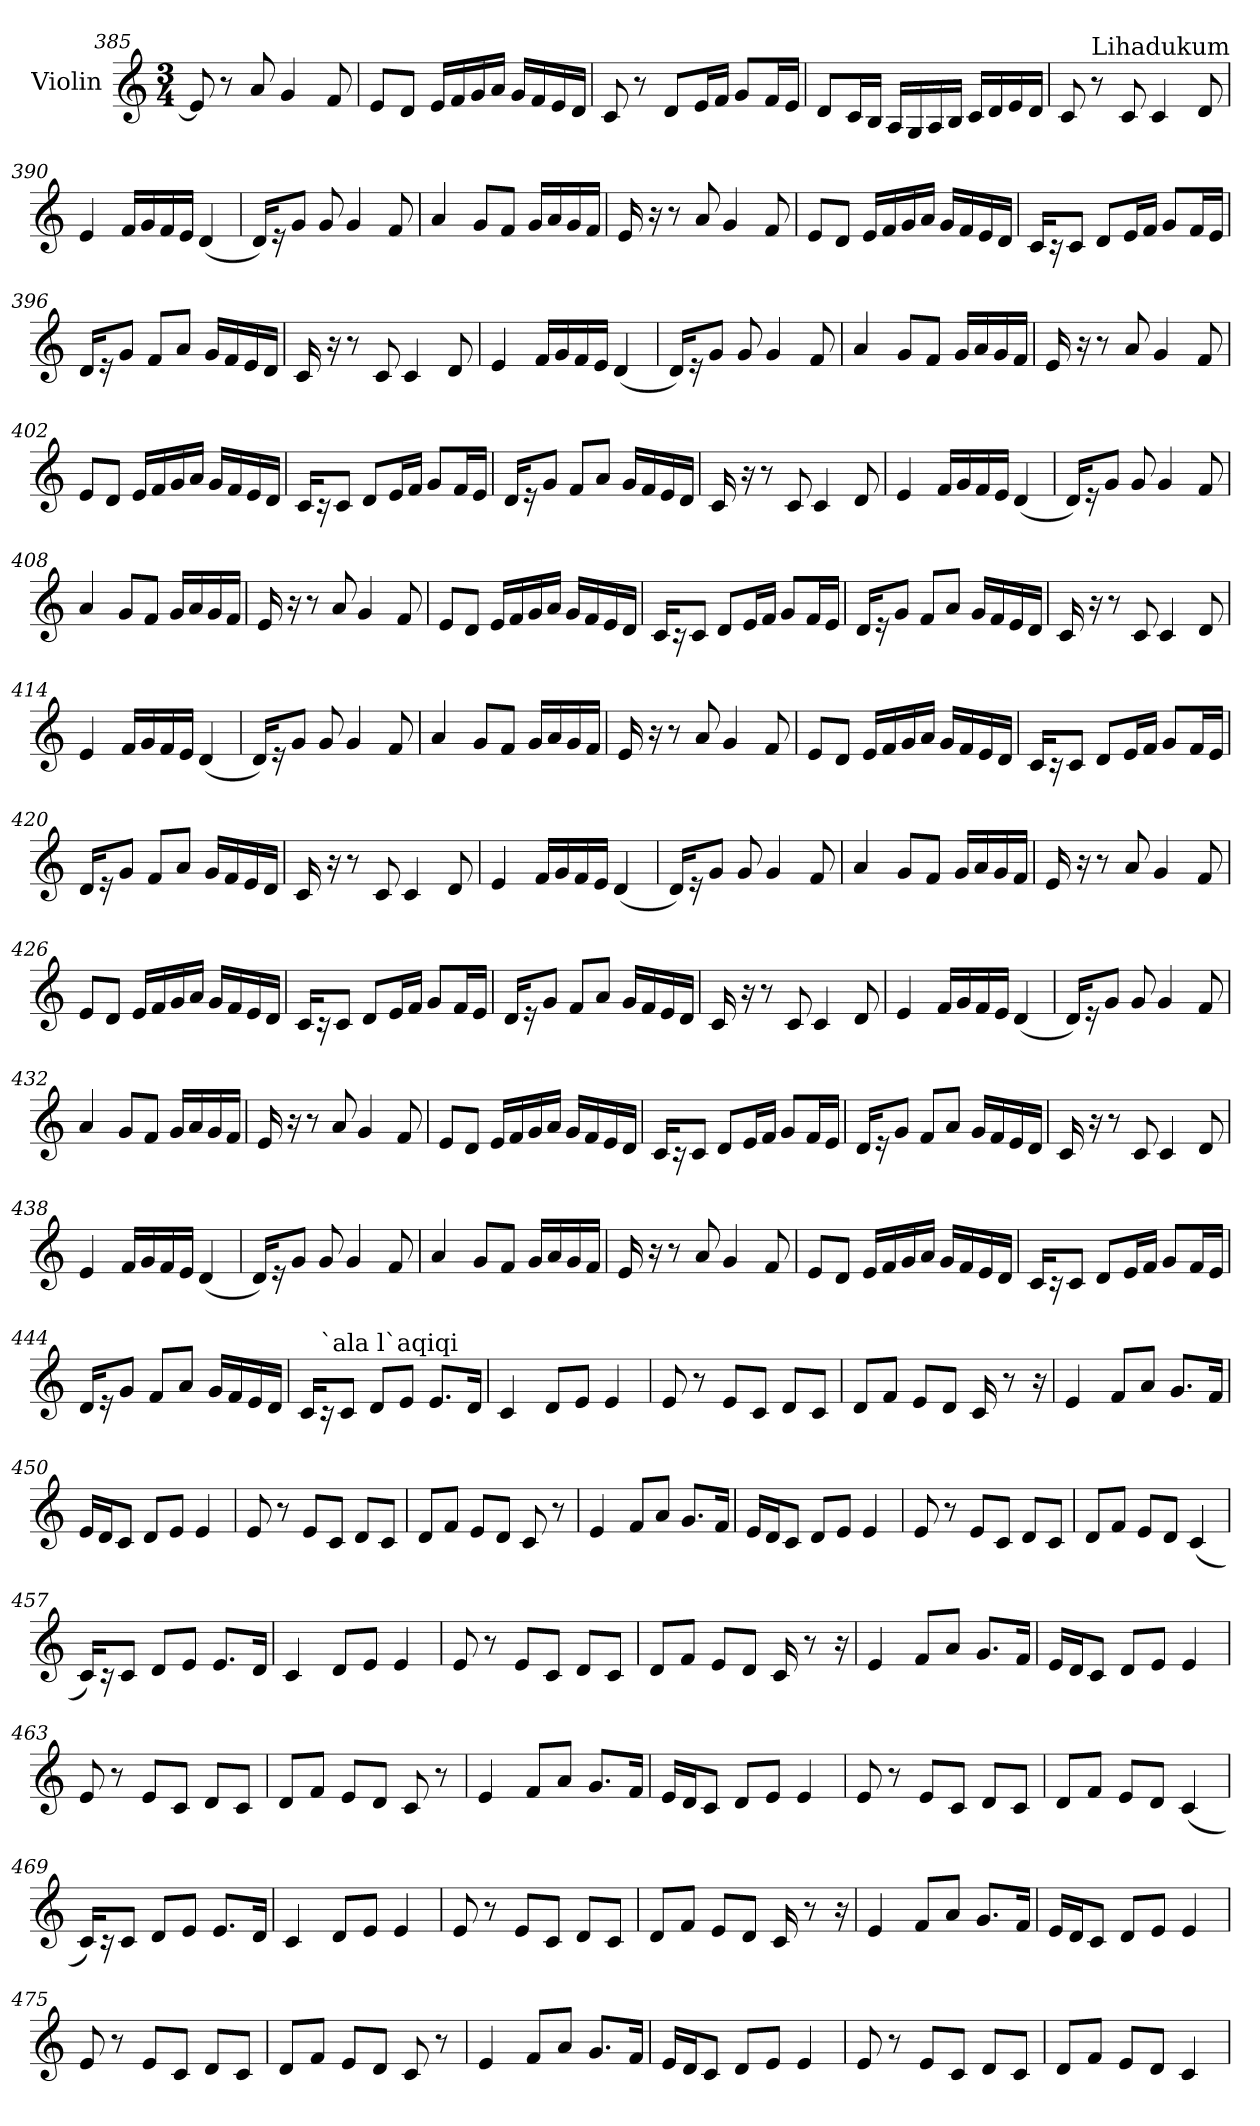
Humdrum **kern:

**kern
*part1
*staff1
*I"Violin
*clefG2
*k[]
*M3/4
=385
8e/]
8r
8a/
4g/
8f/
=386
8e/L
8d/J
16e/LL
16f/
16g/
16a/JJ
16g/LL
16f/
16e/
16d/JJ
!!LO:LB:g=z
=387
8c/
8r
8d/L
16e/L
16f/JJ
8g/L
16f/L
16e/JJ
=388
8d/L
16c/L
16B/JJ
16A/LL
16G/
16A/
16B/JJ
16c/LL
16d/
16e/
16d/JJ
=389
8c/
!LO:TX:a:t=Lihadukum
8r
8c/
4c/
8d/
=390
4e/
16f/LL
16g/
16f/
16e/JJ
(<4d/
=391
16d/KL)
16r
8g/J
8g/
4g/
8f/
!!LO:LB:g=z
=392
4a/
8g/L
8f/J
16g/LL
16a/
16g/
16f/JJ
=393
16e/
16r
8r
8a/
4g/
8f/
=394
8e/L
8d/J
16e/LL
16f/
16g/
16a/JJ
16g/LL
16f/
16e/
16d/JJ
=395
16c/KL
16r
8c/J
8d/L
16e/L
16f/JJ
8g/L
16f/L
16e/JJ
=396
16d/KL
16r
8g/J
8f/L
8a/J
16g/LL
16f/
16e/
16d/JJ
!!LO:LB:g=z
=397
16c/
16r
8r
8c/
4c/
8d/
=398
4e/
16f/LL
16g/
16f/
16e/JJ
(<4d/
=399
16d/KL)
16r
8g/J
8g/
4g/
8f/
=400
4a/
8g/L
8f/J
16g/LL
16a/
16g/
16f/JJ
=401
16e/
16r
8r
8a/
4g/
8f/
!!LO:PB:g=z
=402
8e/L
8d/J
16e/LL
16f/
16g/
16a/JJ
16g/LL
16f/
16e/
16d/JJ
=403
16c/KL
16r
8c/J
8d/L
16e/L
16f/JJ
8g/L
16f/L
16e/JJ
=404
16d/KL
16r
8g/J
8f/L
8a/J
16g/LL
16f/
16e/
16d/JJ
=405
16c/
16r
8r
8c/
4c/
8d/
=406
4e/
16f/LL
16g/
16f/
16e/JJ
(<4d/
!!LO:LB:g=z
=407
16d/KL)
16r
8g/J
8g/
4g/
8f/
=408
4a/
8g/L
8f/J
16g/LL
16a/
16g/
16f/JJ
=409
16e/
16r
8r
8a/
4g/
8f/
=410
8e/L
8d/J
16e/LL
16f/
16g/
16a/JJ
16g/LL
16f/
16e/
16d/JJ
=411
16c/KL
16r
8c/J
8d/L
16e/L
16f/JJ
8g/L
16f/L
16e/JJ
!!LO:LB:g=z
=412
16d/KL
16r
8g/J
8f/L
8a/J
16g/LL
16f/
16e/
16d/JJ
=413
16c/
16r
8r
8c/
4c/
8d/
=414
4e/
16f/LL
16g/
16f/
16e/JJ
(<4d/
=415
16d/KL)
16r
8g/J
8g/
4g/
8f/
=416
4a/
8g/L
8f/J
16g/LL
16a/
16g/
16f/JJ
!!LO:LB:g=z
=417
16e/
16r
8r
8a/
4g/
8f/
=418
8e/L
8d/J
16e/LL
16f/
16g/
16a/JJ
16g/LL
16f/
16e/
16d/JJ
=419
16c/KL
16r
8c/J
8d/L
16e/L
16f/JJ
8g/L
16f/L
16e/JJ
=420
16d/KL
16r
8g/J
8f/L
8a/J
16g/LL
16f/
16e/
16d/JJ
=421
16c/
16r
8r
8c/
4c/
8d/
!!LO:LB:g=z
=422
4e/
16f/LL
16g/
16f/
16e/JJ
(<4d/
=423
16d/KL)
16r
8g/J
8g/
4g/
8f/
=424
4a/
8g/L
8f/J
16g/LL
16a/
16g/
16f/JJ
=425
16e/
16r
8r
8a/
4g/
8f/
=426
8e/L
8d/J
16e/LL
16f/
16g/
16a/JJ
16g/LL
16f/
16e/
16d/JJ
!!LO:LB:g=z
=427
16c/KL
16r
8c/J
8d/L
16e/L
16f/JJ
8g/L
16f/L
16e/JJ
=428
16d/KL
16r
8g/J
8f/L
8a/J
16g/LL
16f/
16e/
16d/JJ
=429
16c/
16r
8r
8c/
4c/
8d/
=430
4e/
16f/LL
16g/
16f/
16e/JJ
(<4d/
=431
16d/KL)
16r
8g/J
8g/
4g/
8f/
!!LO:LB:g=z
=432
4a/
8g/L
8f/J
16g/LL
16a/
16g/
16f/JJ
=433
16e/
16r
8r
8a/
4g/
8f/
=434
8e/L
8d/J
16e/LL
16f/
16g/
16a/JJ
16g/LL
16f/
16e/
16d/JJ
=435
16c/KL
16r
8c/J
8d/L
16e/L
16f/JJ
8g/L
16f/L
16e/JJ
=436
16d/KL
16r
8g/J
8f/L
8a/J
16g/LL
16f/
16e/
16d/JJ
!!LO:LB:g=z
=437
16c/
16r
8r
8c/
4c/
8d/
=438
4e/
16f/LL
16g/
16f/
16e/JJ
(<4d/
=439
16d/KL)
16r
8g/J
8g/
4g/
8f/
=440
4a/
8g/L
8f/J
16g/LL
16a/
16g/
16f/JJ
=441
16e/
16r
8r
8a/
4g/
8f/
!!LO:PB:g=z
=442
8e/L
8d/J
16e/LL
16f/
16g/
16a/JJ
16g/LL
16f/
16e/
16d/JJ
=443
16c/KL
16r
8c/J
8d/L
16e/L
16f/JJ
8g/L
16f/L
16e/JJ
=444
16d/KL
16r
8g/J
8f/L
8a/J
16g/LL
16f/
16e/
16d/JJ
=445
16c/KL
!LO:TX:a:t=`ala l`aqiqi
16r
8c/J
8d/L
8e/J
8.e/L
16d/Jk
=446
4c/
8d/L
8e/J
4e/
!!LO:LB:g=z
=447
8e/
8r
8e/L
8c/J
8d/L
8c/J
=448
8d/L
8f/J
8e/L
8d/J
16c/
8r
16r
=449
4e/
8f/L
8a/J
8.g/L
16f/Jk
=450
16e/LL
16d/J
8c/J
8d/L
8e/J
4e/
=451
8e/
8r
8e/L
8c/J
8d/L
8c/J
=452
8d/L
8f/J
8e/L
8d/J
8c/
8r
!!LO:LB:g=z
=453
4e/
8f/L
8a/J
8.g/L
16f/Jk
=454
16e/LL
16d/J
8c/J
8d/L
8e/J
4e/
=455
8e/
8r
8e/L
8c/J
8d/L
8c/J
=456
8d/L
8f/J
8e/L
8d/J
(<4c/
=457
16c/KL)
16r
8c/J
8d/L
8e/J
8.e/L
16d/Jk
=458
4c/
8d/L
8e/J
4e/
!!LO:LB:g=z
=459
8e/
8r
8e/L
8c/J
8d/L
8c/J
=460
8d/L
8f/J
8e/L
8d/J
16c/
8r
16r
=461
4e/
8f/L
8a/J
8.g/L
16f/Jk
=462
16e/LL
16d/J
8c/J
8d/L
8e/J
4e/
=463
8e/
8r
8e/L
8c/J
8d/L
8c/J
=464
8d/L
8f/J
8e/L
8d/J
8c/
8r
!!LO:LB:g=z
=465
4e/
8f/L
8a/J
8.g/L
16f/Jk
=466
16e/LL
16d/J
8c/J
8d/L
8e/J
4e/
=467
8e/
8r
8e/L
8c/J
8d/L
8c/J
=468
8d/L
8f/J
8e/L
8d/J
(<4c/
=469
16c/KL)
16r
8c/J
8d/L
8e/J
8.e/L
16d/Jk
=470
4c/
8d/L
8e/J
4e/
!!LO:LB:g=z
=471
8e/
8r
8e/L
8c/J
8d/L
8c/J
=472
8d/L
8f/J
8e/L
8d/J
16c/
8r
16r
=473
4e/
8f/L
8a/J
8.g/L
16f/Jk
=474
16e/LL
16d/J
8c/J
8d/L
8e/J
4e/
=475
8e/
8r
8e/L
8c/J
8d/L
8c/J
=476
8d/L
8f/J
8e/L
8d/J
8c/
8r
!!LO:LB:g=z
=477
4e/
8f/L
8a/J
8.g/L
16f/Jk
=478
16e/LL
16d/J
8c/J
8d/L
8e/J
4e/
=479
8e/
8r
8e/L
8c/J
8d/L
8c/J
=480
8d/L
8f/J
8e/L
8d/J
4c/
=
*-
